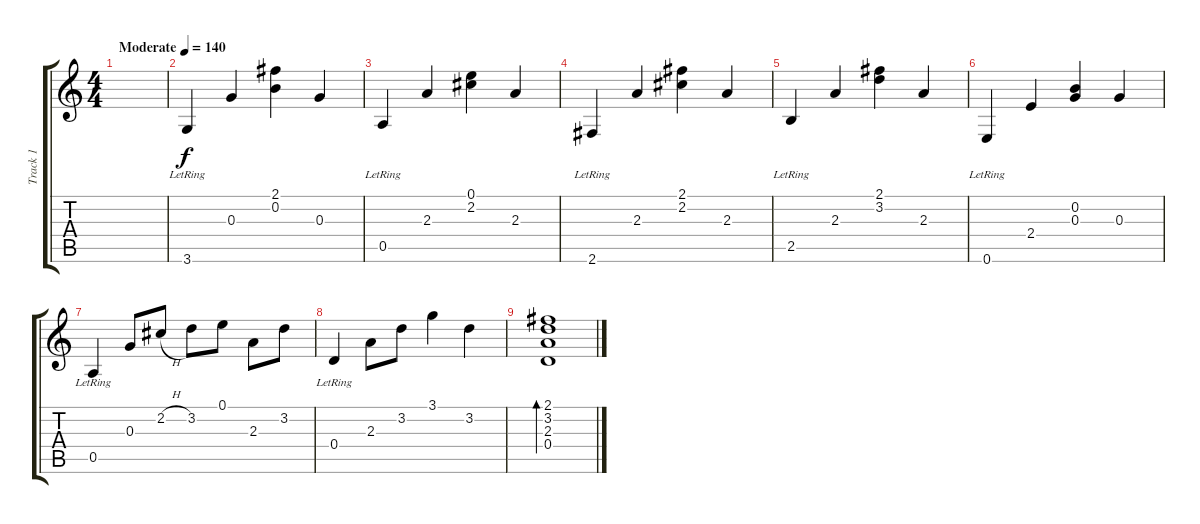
\track ("Track 1" "Track 1") {instrument acousticguitarsteel}
\staff {score tabs}
\tuning (E4 B3 G3 D3 A2 E2) {hide}
\ts (4 4)
\tempo (140 "Moderate")
\clef g2
\ks c
|
3.6{lr}.4 0.3.4 (2.1 0.2).4 0.3.4 |
0.5{lr}.4 2.3.4 (0.1 2.2).4 2.3.4 |
2.6{lr}.4 2.3.4 (2.1 2.2).4 2.3.4 |
2.5{lr}.4 2.3.4 (2.1 3.2).4 2.3.4 |
0.6{lr}.4 2.4.4 (0.2 0.3).4 0.3.4 |
0.5{lr}.4 0.3.8 2.2{h}.8 3.2.8 0.1.8 2.3.8 3.2.8 |
0.4{lr}.4 2.3.8 3.2.8 3.1.4 3.2.4 |
(2.1 3.2 2.3 0.4).1{bd 240}
